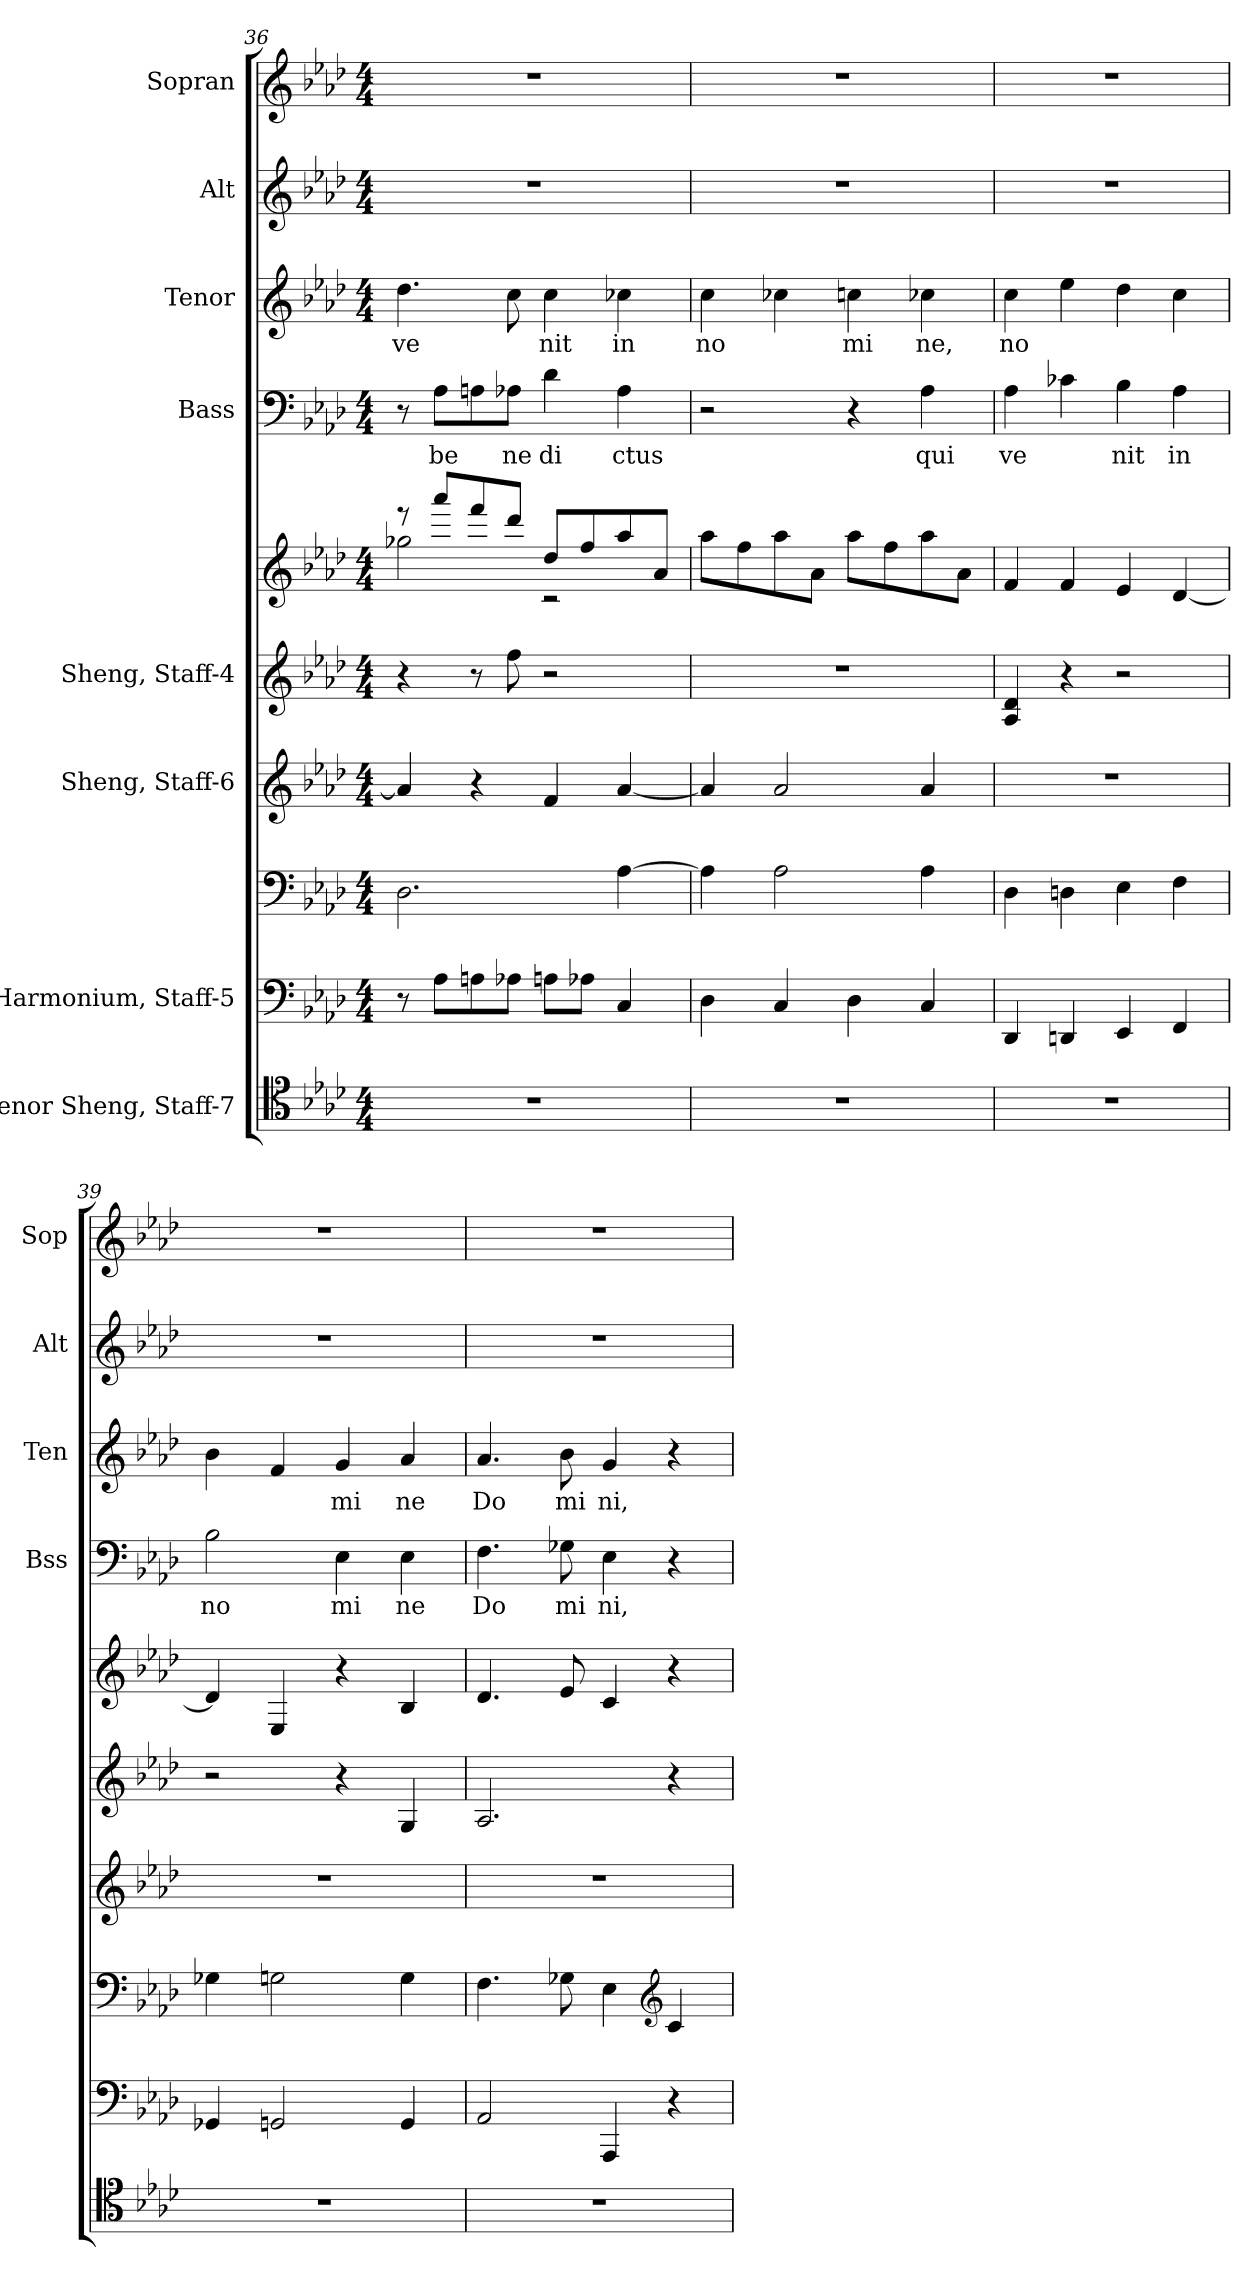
**kern	**kern	**kern	**kern	**kern	**kern	**kern	**text	**kern	**text	**kern	**kern
*part8	*part7	*part7	*part6	*part5	*part5	*part4	*part4	*part3	*part3	*part2	*part1
*staff10	*staff9	*staff8	*staff7	*staff6	*staff5	*staff4	*staff4	*staff3	*staff3	*staff2	*staff1
*I"Tenor Sheng, Staff-7	*I"Harmonium, Staff-5	*	*I"Sheng, Staff-6	*I"Sheng, Staff-4	*	*I"Bass	*	*I"Tenor	*	*I"Alt	*I"Sopran
*	*	*	*	*	*	*I'Bss	*	*I'Ten	*	*I'Alt	*I'Sop
*clefC4	*clefF4	*clefF4	*clefG2	*clefG2	*clefG2	*clefF4	*	*clefG2	*	*clefG2	*clefG2
*	*	*	*	*	*	*	*	*ITrd4c7	*	*	*ITrd2c3
*k[b-e-a-d-]	*k[b-e-a-d-]	*k[b-e-a-d-]	*k[b-e-a-d-]	*k[b-e-a-d-]	*k[b-e-a-d-]	*k[b-e-a-d-]	*	*k[b-e-a-d-g-]	*	*k[b-e-a-d-]	*k[b-]
*M4/4	*M4/4	*M4/4	*M4/4	*M4/4	*M4/4	*M4/4	*	*M4/4	*	*M4/4	*M4/4
=36	=36	=36	=36	=36	=36	=36	=36	=36	=36	=36	=36
*	*	*	*	*	*^	*	*	*	*	*	*
1r	8r	2.D-\	4a-/]	4r	8r	2gg-X\	8r	.	4.g-\	ve	1r	1r
.	8A-\L	.	.	.	8aaa-/L	.	8A-\L	be	.	.	.	.
.	8An\	.	4r	8r	8fff/	.	8An\	.	.	.	.	.
.	8A-X\J	.	.	8ff\	8ddd-/J	.	8A-X\J	ne	8f\	.	.	.
.	8An\L	.	4f/	2r	8dd-/L	2r	4d-\	di	4f\	nit	.	.
.	8A-X\J	.	.	.	8ff/	.	.	.	.	.	.	.
.	4C/	[4A-\	[4a-/	.	8aa-/	.	4A-\	ctus	4f-X\	in	.	.
.	.	.	.	.	8a-/J	.	.	.	.	.	.	.
*	*	*	*	*	*v	*v	*	*	*	*	*	*
!!LO:PB:g=z
=37	=37	=37	=37	=37	=37	=37	=37	=37	=37	=37	=37
1r	4D-\	4A-\]	4a-/]	1r	8aa-\L	2r	.	4f\	no	1r	1r
.	.	.	.	.	8ff\	.	.	.	.	.	.
.	4C/	2A-\	2a-/	.	8aa-\	.	.	4f-X\	.	.	.
.	.	.	.	.	8a-\J	.	.	.	.	.	.
.	4D-\	.	.	.	8aa-\L	4r	.	4fn\	mi	.	.
.	.	.	.	.	8ff\	.	.	.	.	.	.
.	4C/	4A-\	4a-/	.	8aa-\	4A-\	qui	4f-X\	ne,	.	.
.	.	.	.	.	8a-\J	.	.	.	.	.	.
=38	=38	=38	=38	=38	=38	=38	=38	=38	=38	=38	=38
1r	4DD-/	4D-\	1r	4A-/ 4d-/	4f/	4A-\	ve	4f\	no	1r	1r
.	4DDn/	4Dn\	.	4r	4f/	4c-X\	.	4a-\	.	.	.
.	4EE-/	4E-\	.	2r	4e-/	4B-\	nit	4g-\	.	.	.
.	4FF/	4F\	.	.	[4d-/	4A-\	in	4f\	.	.	.
=39	=39	=39	=39	=39	=39	=39	=39	=39	=39	=39	=39
1r	4GG-X/	4G-X\	1r	2r	4d-/]	2B-\	no	4e-\	.	1r	1r
.	2GGn/	2Gn\	.	.	4E-/	.	.	4B-/	.	.	.
.	.	.	.	4r	4r	4E-\	mi	4c/	mi	.	.
.	4GG/	4G\	.	4G/	4B-/	4E-\	ne	4d-/	ne	.	.
=40	=40	=40	=40	=40	=40	=40	=40	=40	=40	=40	=40
1r	2AA-/	4.F\	1r	2.A-/	4.d-/	4.F\	Do	4.d-/	Do	1r	1r
.	.	8G-X\	.	.	8e-/	8G-X\	mi	8e-\	mi	.	.
.	4AAA-/	4E-\	.	.	4c/	4E-\	ni,	4c/	ni,	.	.
*	*	*clefG2	*	*	*	*	*	*	*	*	*
.	4r	4c/	.	4r	4r	4r	.	4r	.	.	.
=	=	=	=	=	=	=	=	=	=	=	=
*-	*-	*-	*-	*-	*-	*-	*-	*-	*-	*-	*-
